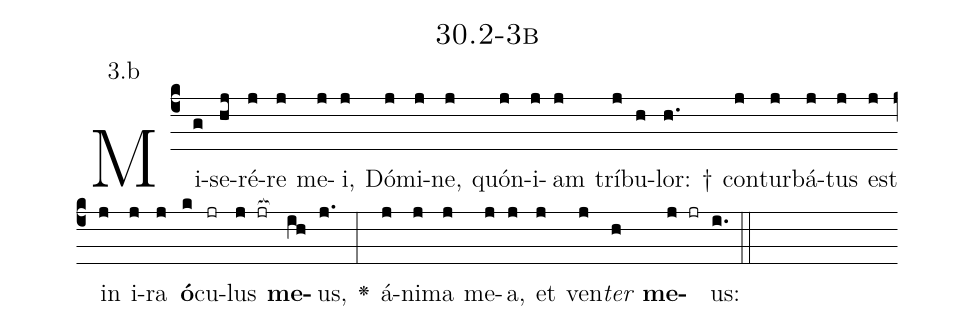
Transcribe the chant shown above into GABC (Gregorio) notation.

name: 30.2-3b;
annotation: 3.b;
%%
(c4)Mi(g)se(hj)ré(j)re(j) me(j)i,(j) Dó(j)mi(j)ne,(j) quón(j)i(j)am(j) trí(j)bu(h)lor: †(h.) con(j)tur(j)bá(j)tus(j) est(j) in(j) i(j)ra(j) <b>ó</b>(k)cu(jr)lus(j jr[ocb:1{]) <b>me</b>(ih[ocb:0}])us,(j.) <v>\greheightstar</v>(:) á(j)ni(j)ma(j) me(j)a,(j) et(j) ven(j)<i>ter</i>(h) <b>me</b>(j jr)us:(i.) (::)


%E(j) u(j) o(j) u(h) a(j) e.(i.) (::)
